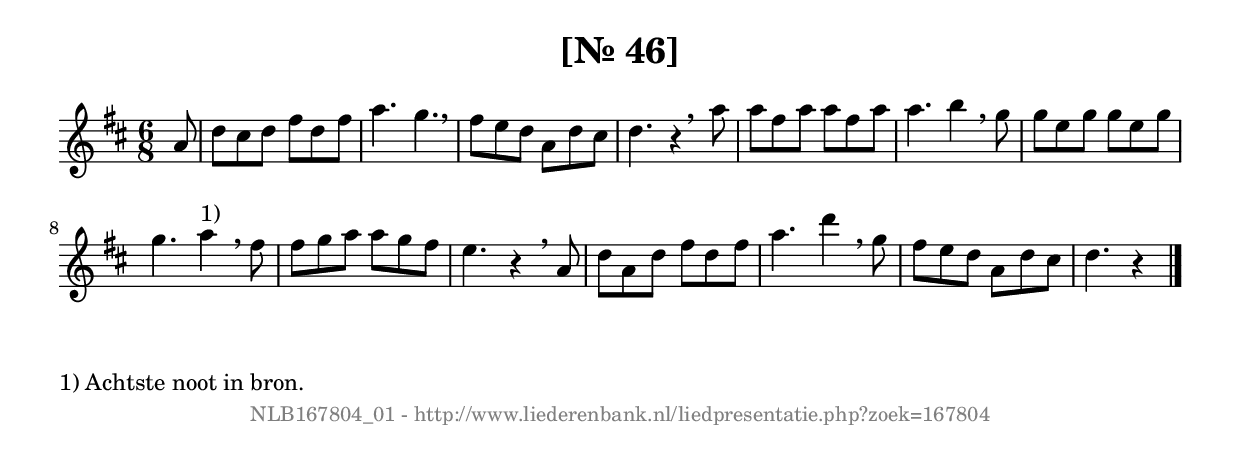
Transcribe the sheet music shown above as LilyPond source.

%
% produced by wce2krn 1.64 (7 June 2014)
%
\version"2.16"
#(append! paper-alist '(("long" . (cons (* 210 mm) (* 2000 mm)))))
#(set-default-paper-size "long")
sb = {\breathe}
mBreak = {\breathe }
bBreak = {\breathe }
x = {\once\override NoteHead #'style = #'cross }
gl=\glissando
itime={\override Staff.TimeSignature #'stencil = ##f }
ficta = {\once\set suggestAccidentals = ##t}
fine = {\once\override Score.RehearsalMark #'self-alignment-X = #1 \mark \markup {\italic{Fine}}}
dc = {\once\override Score.RehearsalMark #'self-alignment-X = #1 \mark \markup {\italic{D.C.}}}
dcf = {\once\override Score.RehearsalMark #'self-alignment-X = #1 \mark \markup {\italic{D.C. al Fine}}}
dcc = {\once\override Score.RehearsalMark #'self-alignment-X = #1 \mark \markup {\italic{D.C. al Coda}}}
ds = {\once\override Score.RehearsalMark #'self-alignment-X = #1 \mark \markup {\italic{D.S.}}}
dsf = {\once\override Score.RehearsalMark #'self-alignment-X = #1 \mark \markup {\italic{D.S. al Fine}}}
dsc = {\once\override Score.RehearsalMark #'self-alignment-X = #1 \mark \markup {\italic{D.S. al Coda}}}
pv = {\set Score.repeatCommands = #'((volta "1"))}
sv = {\set Score.repeatCommands = #'((volta "2"))}
tv = {\set Score.repeatCommands = #'((volta "3"))}
qv = {\set Score.repeatCommands = #'((volta "4"))}
xv = {\set Score.repeatCommands = #'((volta #f))}
\header{ tagline = ""
title = "[Nr. 46]"
}
\score {{
\key d \major
\relative g'
{
\set melismaBusyProperties = #'()
\partial 32*4
\time 6/8
\tempo 4=120
\override Score.MetronomeMark #'transparent = ##t
\override Score.RehearsalMark #'break-visibility = #(vector #t #t #f)
a8 d cis d fis d fis a4. g \sb fis8 e d a d cis d4. r4 \bar ":|:" \bBreak
a'8 a fis a a fis a a4. b4 \sb g8 g e g g e g g4. a4^"1)" \sb fis8 fis g a a g fis e4. r4 \sb a,8 d a d fis d fis a4. d4 \sb g,8 fis e d a d cis d4. r4 \bar "|."
 }}
 \midi { }
 \layout {
            indent = 0.0\cm
}
}
\markup { \wordwrap-string #" 
1) Achtste noot in bron.
"}
\markup { \vspace #0 } \markup { \with-color #grey \fill-line { \center-column { \smaller "NLB167804_01 - http://www.liederenbank.nl/liedpresentatie.php?zoek=167804" } } }
